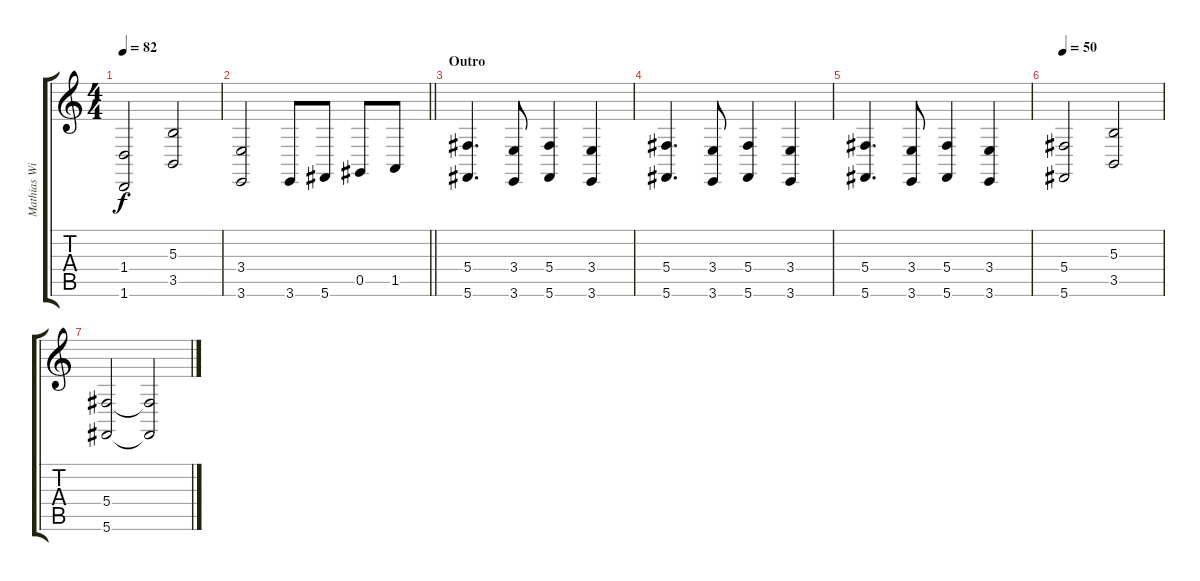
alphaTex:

\track ("Mathias Wiesner - Synth" "Mathias Wi") {instrument synthstrings2}
\staff {score tabs}
\tuning (Eb4 Bb3 Gb3 Db3 Ab2 Db2) {hide}
\ts (4 4)
\tempo 82
\clef g2
\ks c
(1.4 1.6).2{dy f} (5.3 3.5).2 |
\barLineRight lightlight
(3.4 3.6).2 3.6.8 5.6.8 0.5.8 1.5.8 |
\section ("" "Outro")
(5.4 5.6).4{d} (3.4 3.6).8 (5.4 5.6).4 (3.4 3.6).4 |
(5.4 5.6).4{d} (3.4 3.6).8 (5.4 5.6).4 (3.4 3.6).4 |
(5.4 5.6).4{d} (3.4 3.6).8 (5.4 5.6).4 (3.4 3.6).4 |
\tempo 50
(5.4 5.6).2 (5.3 3.5).2 |
(5.4 5.6).2 (5.4{t} 5.6{t}).2
